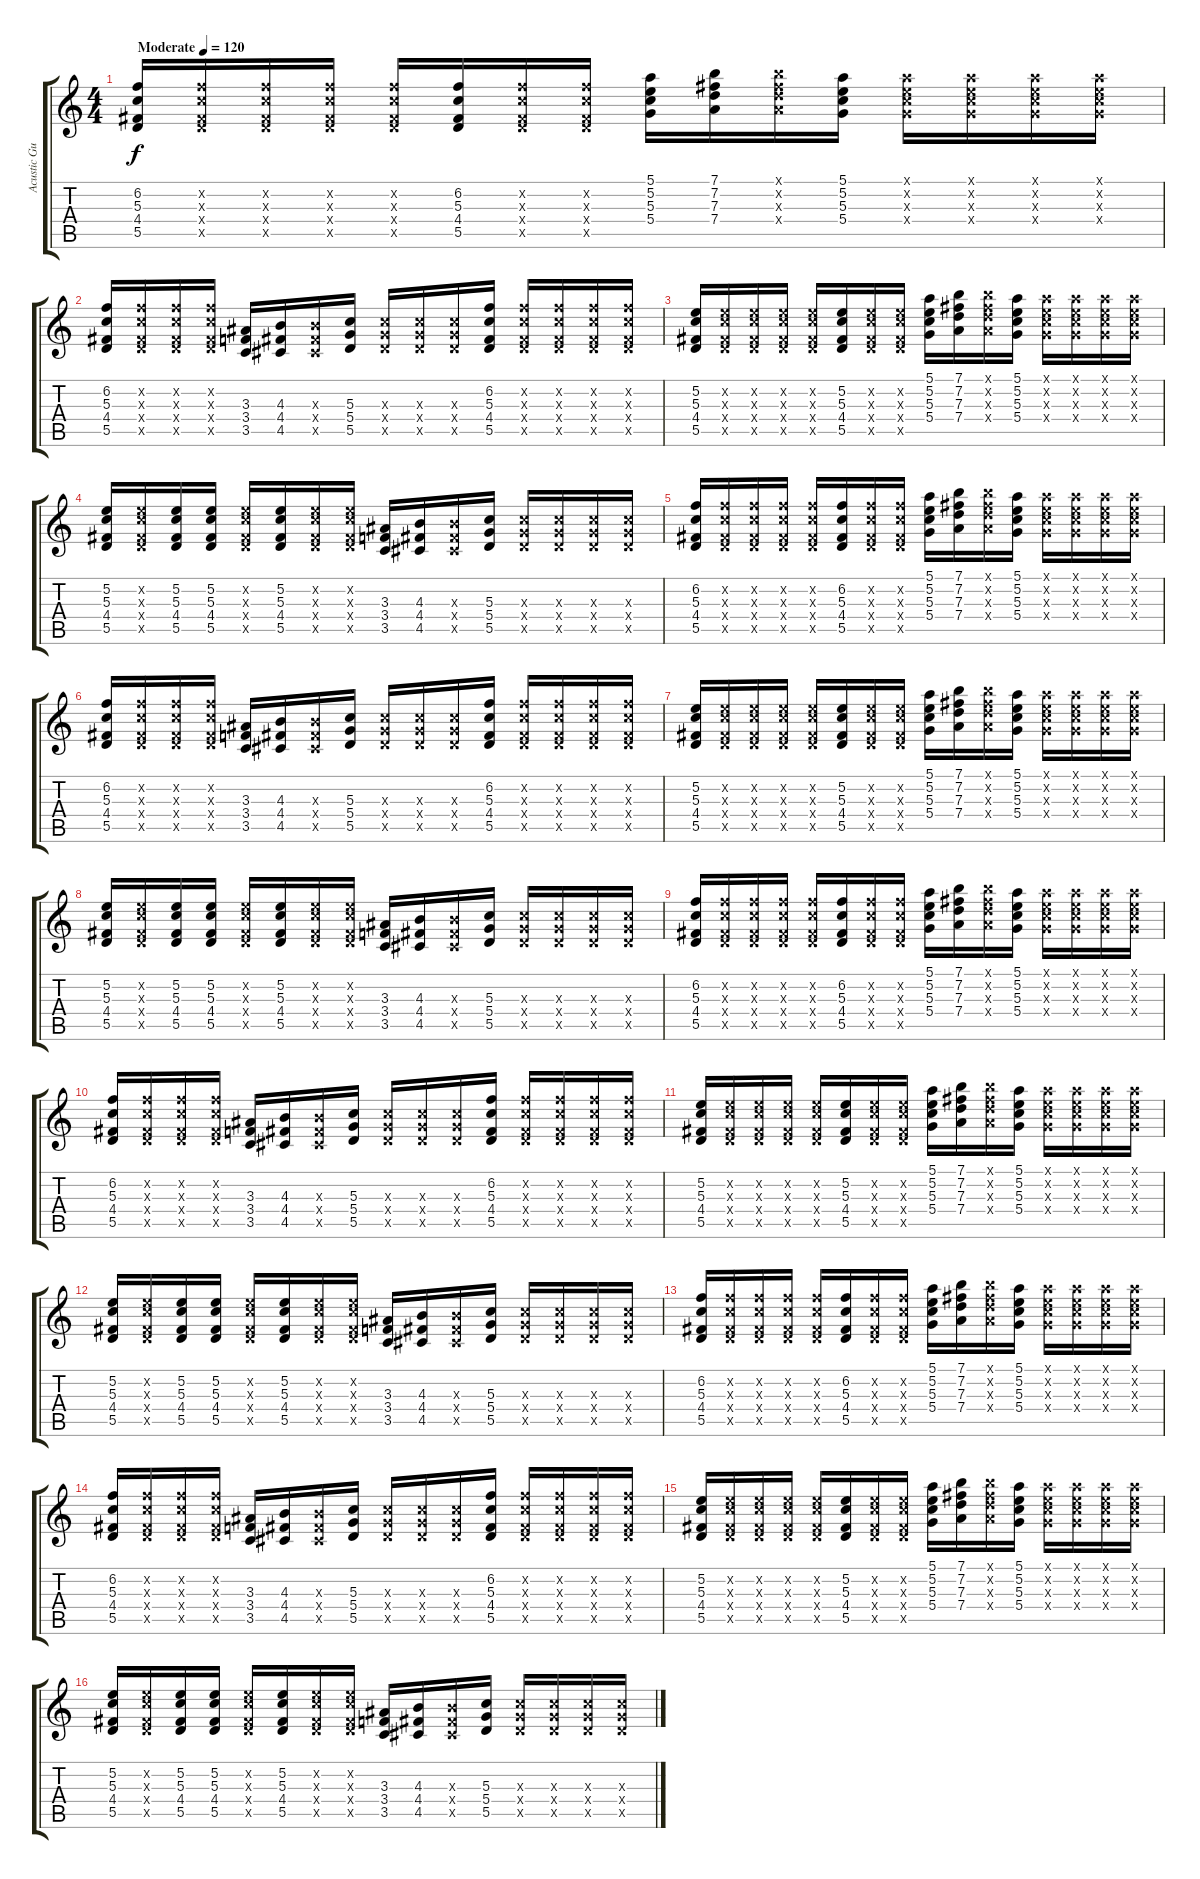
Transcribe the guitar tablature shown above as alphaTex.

\track ("Acustic Guitar" "Acustic Gu") {instrument acousticguitarsteel}
\staff {score tabs}
\tuning (E4 B3 G3 D3 A2 E2) {hide}
\ts (4 4)
\tempo (120 "Moderate")
\clef g2
\ks c
(6.2 5.3 4.4 5.5).16{dy f instrument acousticguitarsteel} (6.2{x} 5.3{x} 4.4{x} 5.5{x}).16 (6.2{x} 5.3{x} 4.4{x} 5.5{x}).16 (6.2{x} 5.3{x} 4.4{x} 5.5{x}).16 (6.2{x} 5.3{x} 4.4{x} 5.5{x}).16 (6.2 5.3 4.4 5.5).16 (6.2{x} 5.3{x} 4.4{x} 5.5{x}).16 (6.2{x} 5.3{x} 4.4{x} 5.5{x}).16 (5.1 5.2 5.3 5.4).16 (7.1 7.2 7.3 7.4).16 (7.1{x} 7.2{x} 7.3{x} 7.4{x}).16 (5.1 5.2 5.3 5.4).16 (5.1{x} 5.2{x} 5.3{x} 5.4{x}).16 (5.1{x} 5.2{x} 5.3{x} 5.4{x}).16 (5.1{x} 5.2{x} 5.3{x} 5.4{x}).16 (5.1{x} 5.2{x} 5.3{x} 5.4{x}).16 |
(6.2 5.3 4.4 5.5).16 (6.2{x} 5.3{x} 4.4{x} 5.5{x}).16 (6.2{x} 5.3{x} 4.4{x} 5.5{x}).16 (6.2{x} 5.3{x} 4.4{x} 5.5{x}).16 (3.3 3.4 3.5).16 (4.3 4.4 4.5).16 (4.3{x} 4.4{x} 4.5{x}).16 (5.3 5.4 5.5).16 (5.3{x} 5.4{x} 5.5{x}).16 (5.3{x} 5.4{x} 5.5{x}).16 (5.3{x} 5.4{x} 5.5{x}).16 (6.2 5.3 4.4 5.5).16 (6.2{x} 5.3{x} 4.4{x} 5.5{x}).16 (6.2{x} 5.3{x} 4.4{x} 5.5{x}).16 (6.2{x} 5.3{x} 4.4{x} 5.5{x}).16 (6.2{x} 5.3{x} 4.4{x} 5.5{x}).16 |
(5.2 5.3 4.4 5.5).16 (5.2{x} 5.3{x} 4.4{x} 5.5{x}).16 (5.2{x} 5.3{x} 4.4{x} 5.5{x}).16 (5.2{x} 5.3{x} 4.4{x} 5.5{x}).16 (5.2{x} 5.3{x} 4.4{x} 5.5{x}).16 (5.2 5.3 4.4 5.5).16 (5.2{x} 5.3{x} 4.4{x} 5.5{x}).16 (5.2{x} 5.3{x} 4.4{x} 5.5{x}).16 (5.1 5.2 5.3 5.4).16 (7.1 7.2 7.3 7.4).16 (7.1{x} 7.2{x} 7.3{x} 7.4{x}).16 (5.1 5.2 5.3 5.4).16 (5.1{x} 5.2{x} 5.3{x} 5.4{x}).16 (5.1{x} 5.2{x} 5.3{x} 5.4{x}).16 (5.1{x} 5.2{x} 5.3{x} 5.4{x}).16 (5.1{x} 5.2{x} 5.3{x} 5.4{x}).16 |
(5.2 5.3 4.4 5.5).16 (5.2{x} 5.3{x} 4.4{x} 5.5{x}).16 (5.2 5.3 4.4 5.5).16 (5.2 5.3 4.4 5.5).16 (5.2{x} 5.3{x} 4.4{x} 5.5{x}).16 (5.2 5.3 4.4 5.5).16 (5.2{x} 5.3{x} 4.4{x} 5.5{x}).16 (5.2{x} 5.3{x} 4.4{x} 5.5{x}).16 (3.3 3.4 3.5).16 (4.3 4.4 4.5).16 (4.3{x} 4.4{x} 4.5{x}).16 (5.3 5.4 5.5).16 (5.3{x} 5.4{x} 5.5{x}).16 (5.3{x} 5.4{x} 5.5{x}).16 (5.3{x} 5.4{x} 5.5{x}).16 (5.3{x} 5.4{x} 5.5{x}).16 |
(6.2 5.3 4.4 5.5).16 (6.2{x} 5.3{x} 4.4{x} 5.5{x}).16 (6.2{x} 5.3{x} 4.4{x} 5.5{x}).16 (6.2{x} 5.3{x} 4.4{x} 5.5{x}).16 (6.2{x} 5.3{x} 4.4{x} 5.5{x}).16 (6.2 5.3 4.4 5.5).16 (6.2{x} 5.3{x} 4.4{x} 5.5{x}).16 (6.2{x} 5.3{x} 4.4{x} 5.5{x}).16 (5.1 5.2 5.3 5.4).16 (7.1 7.2 7.3 7.4).16 (7.1{x} 7.2{x} 7.3{x} 7.4{x}).16 (5.1 5.2 5.3 5.4).16 (5.1{x} 5.2{x} 5.3{x} 5.4{x}).16 (5.1{x} 5.2{x} 5.3{x} 5.4{x}).16 (5.1{x} 5.2{x} 5.3{x} 5.4{x}).16 (5.1{x} 5.2{x} 5.3{x} 5.4{x}).16 |
(6.2 5.3 4.4 5.5).16 (6.2{x} 5.3{x} 4.4{x} 5.5{x}).16 (6.2{x} 5.3{x} 4.4{x} 5.5{x}).16 (6.2{x} 5.3{x} 4.4{x} 5.5{x}).16 (3.3 3.4 3.5).16 (4.3 4.4 4.5).16 (4.3{x} 4.4{x} 4.5{x}).16 (5.3 5.4 5.5).16 (5.3{x} 5.4{x} 5.5{x}).16 (5.3{x} 5.4{x} 5.5{x}).16 (5.3{x} 5.4{x} 5.5{x}).16 (6.2 5.3 4.4 5.5).16 (6.2{x} 5.3{x} 4.4{x} 5.5{x}).16 (6.2{x} 5.3{x} 4.4{x} 5.5{x}).16 (6.2{x} 5.3{x} 4.4{x} 5.5{x}).16 (6.2{x} 5.3{x} 4.4{x} 5.5{x}).16 |
(5.2 5.3 4.4 5.5).16 (5.2{x} 5.3{x} 4.4{x} 5.5{x}).16 (5.2{x} 5.3{x} 4.4{x} 5.5{x}).16 (5.2{x} 5.3{x} 4.4{x} 5.5{x}).16 (5.2{x} 5.3{x} 4.4{x} 5.5{x}).16 (5.2 5.3 4.4 5.5).16 (5.2{x} 5.3{x} 4.4{x} 5.5{x}).16 (5.2{x} 5.3{x} 4.4{x} 5.5{x}).16 (5.1 5.2 5.3 5.4).16 (7.1 7.2 7.3 7.4).16 (7.1{x} 7.2{x} 7.3{x} 7.4{x}).16 (5.1 5.2 5.3 5.4).16 (5.1{x} 5.2{x} 5.3{x} 5.4{x}).16 (5.1{x} 5.2{x} 5.3{x} 5.4{x}).16 (5.1{x} 5.2{x} 5.3{x} 5.4{x}).16 (5.1{x} 5.2{x} 5.3{x} 5.4{x}).16 |
(5.2 5.3 4.4 5.5).16 (5.2{x} 5.3{x} 4.4{x} 5.5{x}).16 (5.2 5.3 4.4 5.5).16 (5.2 5.3 4.4 5.5).16 (5.2{x} 5.3{x} 4.4{x} 5.5{x}).16 (5.2 5.3 4.4 5.5).16 (5.2{x} 5.3{x} 4.4{x} 5.5{x}).16 (5.2{x} 5.3{x} 4.4{x} 5.5{x}).16 (3.3 3.4 3.5).16 (4.3 4.4 4.5).16 (4.3{x} 4.4{x} 4.5{x}).16 (5.3 5.4 5.5).16 (5.3{x} 5.4{x} 5.5{x}).16 (5.3{x} 5.4{x} 5.5{x}).16 (5.3{x} 5.4{x} 5.5{x}).16 (5.3{x} 5.4{x} 5.5{x}).16 |
(6.2 5.3 4.4 5.5).16 (6.2{x} 5.3{x} 4.4{x} 5.5{x}).16 (6.2{x} 5.3{x} 4.4{x} 5.5{x}).16 (6.2{x} 5.3{x} 4.4{x} 5.5{x}).16 (6.2{x} 5.3{x} 4.4{x} 5.5{x}).16 (6.2 5.3 4.4 5.5).16 (6.2{x} 5.3{x} 4.4{x} 5.5{x}).16 (6.2{x} 5.3{x} 4.4{x} 5.5{x}).16 (5.1 5.2 5.3 5.4).16 (7.1 7.2 7.3 7.4).16 (7.1{x} 7.2{x} 7.3{x} 7.4{x}).16 (5.1 5.2 5.3 5.4).16 (5.1{x} 5.2{x} 5.3{x} 5.4{x}).16 (5.1{x} 5.2{x} 5.3{x} 5.4{x}).16 (5.1{x} 5.2{x} 5.3{x} 5.4{x}).16 (5.1{x} 5.2{x} 5.3{x} 5.4{x}).16 |
(6.2 5.3 4.4 5.5).16 (6.2{x} 5.3{x} 4.4{x} 5.5{x}).16 (6.2{x} 5.3{x} 4.4{x} 5.5{x}).16 (6.2{x} 5.3{x} 4.4{x} 5.5{x}).16 (3.3 3.4 3.5).16 (4.3 4.4 4.5).16 (4.3{x} 4.4{x} 4.5{x}).16 (5.3 5.4 5.5).16 (5.3{x} 5.4{x} 5.5{x}).16 (5.3{x} 5.4{x} 5.5{x}).16 (5.3{x} 5.4{x} 5.5{x}).16 (6.2 5.3 4.4 5.5).16 (6.2{x} 5.3{x} 4.4{x} 5.5{x}).16 (6.2{x} 5.3{x} 4.4{x} 5.5{x}).16 (6.2{x} 5.3{x} 4.4{x} 5.5{x}).16 (6.2{x} 5.3{x} 4.4{x} 5.5{x}).16 |
(5.2 5.3 4.4 5.5).16 (5.2{x} 5.3{x} 4.4{x} 5.5{x}).16 (5.2{x} 5.3{x} 4.4{x} 5.5{x}).16 (5.2{x} 5.3{x} 4.4{x} 5.5{x}).16 (5.2{x} 5.3{x} 4.4{x} 5.5{x}).16 (5.2 5.3 4.4 5.5).16 (5.2{x} 5.3{x} 4.4{x} 5.5{x}).16 (5.2{x} 5.3{x} 4.4{x} 5.5{x}).16 (5.1 5.2 5.3 5.4).16 (7.1 7.2 7.3 7.4).16 (7.1{x} 7.2{x} 7.3{x} 7.4{x}).16 (5.1 5.2 5.3 5.4).16 (5.1{x} 5.2{x} 5.3{x} 5.4{x}).16 (5.1{x} 5.2{x} 5.3{x} 5.4{x}).16 (5.1{x} 5.2{x} 5.3{x} 5.4{x}).16 (5.1{x} 5.2{x} 5.3{x} 5.4{x}).16 |
(5.2 5.3 4.4 5.5).16 (5.2{x} 5.3{x} 4.4{x} 5.5{x}).16 (5.2 5.3 4.4 5.5).16 (5.2 5.3 4.4 5.5).16 (5.2{x} 5.3{x} 4.4{x} 5.5{x}).16 (5.2 5.3 4.4 5.5).16 (5.2{x} 5.3{x} 4.4{x} 5.5{x}).16 (5.2{x} 5.3{x} 4.4{x} 5.5{x}).16 (3.3 3.4 3.5).16 (4.3 4.4 4.5).16 (4.3{x} 4.4{x} 4.5{x}).16 (5.3 5.4 5.5).16 (5.3{x} 5.4{x} 5.5{x}).16 (5.3{x} 5.4{x} 5.5{x}).16 (5.3{x} 5.4{x} 5.5{x}).16 (5.3{x} 5.4{x} 5.5{x}).16 |
(6.2 5.3 4.4 5.5).16 (6.2{x} 5.3{x} 4.4{x} 5.5{x}).16 (6.2{x} 5.3{x} 4.4{x} 5.5{x}).16 (6.2{x} 5.3{x} 4.4{x} 5.5{x}).16 (6.2{x} 5.3{x} 4.4{x} 5.5{x}).16 (6.2 5.3 4.4 5.5).16 (6.2{x} 5.3{x} 4.4{x} 5.5{x}).16 (6.2{x} 5.3{x} 4.4{x} 5.5{x}).16 (5.1 5.2 5.3 5.4).16 (7.1 7.2 7.3 7.4).16 (7.1{x} 7.2{x} 7.3{x} 7.4{x}).16 (5.1 5.2 5.3 5.4).16 (5.1{x} 5.2{x} 5.3{x} 5.4{x}).16 (5.1{x} 5.2{x} 5.3{x} 5.4{x}).16 (5.1{x} 5.2{x} 5.3{x} 5.4{x}).16 (5.1{x} 5.2{x} 5.3{x} 5.4{x}).16 |
(6.2 5.3 4.4 5.5).16 (6.2{x} 5.3{x} 4.4{x} 5.5{x}).16 (6.2{x} 5.3{x} 4.4{x} 5.5{x}).16 (6.2{x} 5.3{x} 4.4{x} 5.5{x}).16 (3.3 3.4 3.5).16 (4.3 4.4 4.5).16 (4.3{x} 4.4{x} 4.5{x}).16 (5.3 5.4 5.5).16 (5.3{x} 5.4{x} 5.5{x}).16 (5.3{x} 5.4{x} 5.5{x}).16 (5.3{x} 5.4{x} 5.5{x}).16 (6.2 5.3 4.4 5.5).16 (6.2{x} 5.3{x} 4.4{x} 5.5{x}).16 (6.2{x} 5.3{x} 4.4{x} 5.5{x}).16 (6.2{x} 5.3{x} 4.4{x} 5.5{x}).16 (6.2{x} 5.3{x} 4.4{x} 5.5{x}).16 |
(5.2 5.3 4.4 5.5).16 (5.2{x} 5.3{x} 4.4{x} 5.5{x}).16 (5.2{x} 5.3{x} 4.4{x} 5.5{x}).16 (5.2{x} 5.3{x} 4.4{x} 5.5{x}).16 (5.2{x} 5.3{x} 4.4{x} 5.5{x}).16 (5.2 5.3 4.4 5.5).16 (5.2{x} 5.3{x} 4.4{x} 5.5{x}).16 (5.2{x} 5.3{x} 4.4{x} 5.5{x}).16 (5.1 5.2 5.3 5.4).16 (7.1 7.2 7.3 7.4).16 (7.1{x} 7.2{x} 7.3{x} 7.4{x}).16 (5.1 5.2 5.3 5.4).16 (5.1{x} 5.2{x} 5.3{x} 5.4{x}).16 (5.1{x} 5.2{x} 5.3{x} 5.4{x}).16 (5.1{x} 5.2{x} 5.3{x} 5.4{x}).16 (5.1{x} 5.2{x} 5.3{x} 5.4{x}).16 |
(5.2 5.3 4.4 5.5).16 (5.2{x} 5.3{x} 4.4{x} 5.5{x}).16 (5.2 5.3 4.4 5.5).16 (5.2 5.3 4.4 5.5).16 (5.2{x} 5.3{x} 4.4{x} 5.5{x}).16 (5.2 5.3 4.4 5.5).16 (5.2{x} 5.3{x} 4.4{x} 5.5{x}).16 (5.2{x} 5.3{x} 4.4{x} 5.5{x}).16 (3.3 3.4 3.5).16 (4.3 4.4 4.5).16 (4.3{x} 4.4{x} 4.5{x}).16 (5.3 5.4 5.5).16 (5.3{x} 5.4{x} 5.5{x}).16 (5.3{x} 5.4{x} 5.5{x}).16 (5.3{x} 5.4{x} 5.5{x}).16 (5.3{x} 5.4{x} 5.5{x}).16
